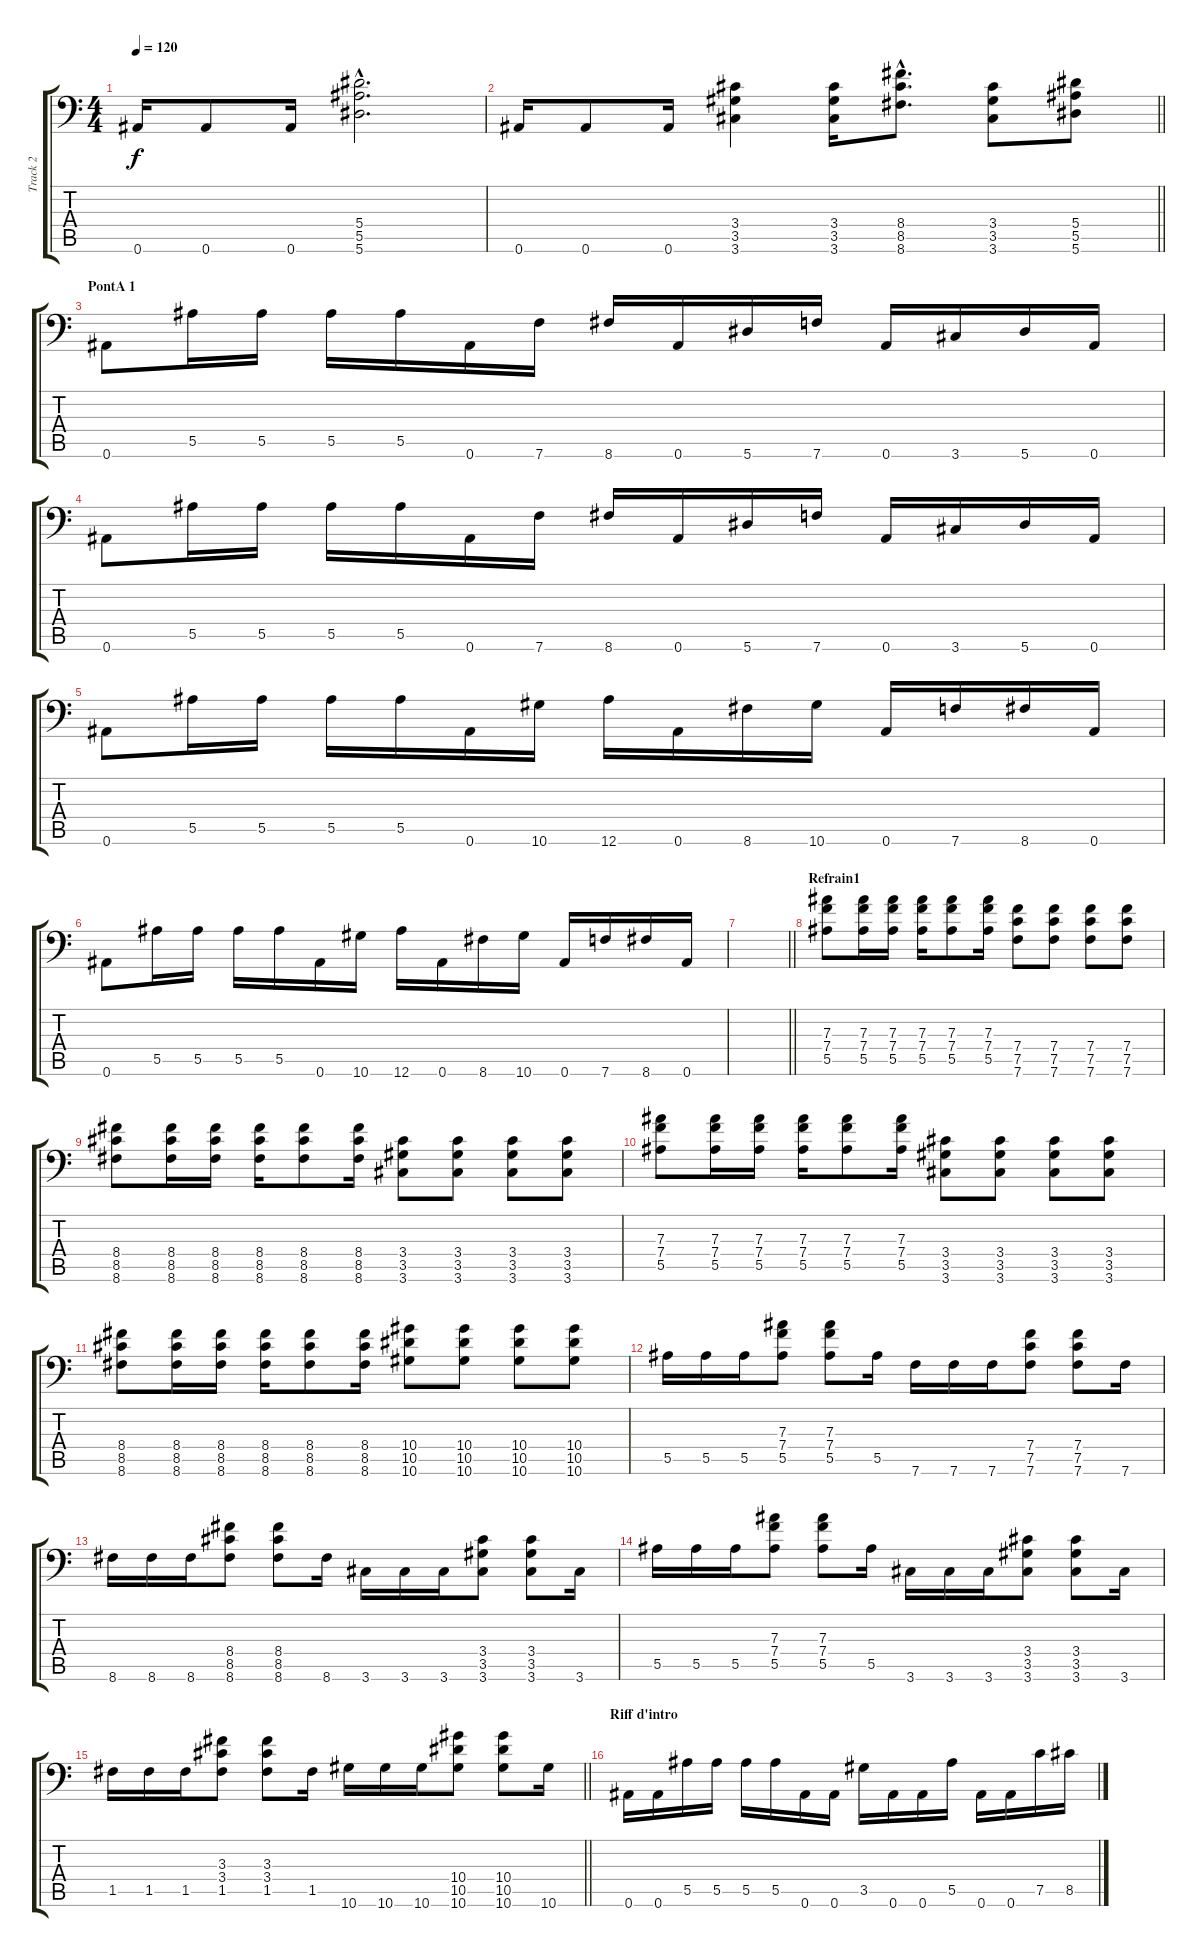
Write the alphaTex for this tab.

\track ("Track 2" "Track 2") {instrument overdrivenguitar}
\staff {score tabs}
\tuning (C4 G3 Eb3 Bb2 F2 Bb1) {hide}
\ts (4 4)
\tempo 120
\clef f4
\ks c
0.6.16{dy f} 0.6.8 0.6.16 (5.4{hac} 5.5{hac} 5.6{hac}).2{d} |
\barLineRight lightlight
0.6.16 0.6.8 0.6.16 (3.4 3.5 3.6).4 (3.4 3.5 3.6).16 (8.4{hac} 8.5{hac} 8.6{hac}).8{d} (3.4 3.5 3.6).8 (5.4 5.5 5.6).8 |
\section ("" "PontA 1")
0.6.8 5.5.16 5.5.16 5.5.16 5.5.16 0.6.16 7.6.16 8.6.16 0.6.16 5.6.16 7.6.16 0.6.16 3.6.16 5.6.16 0.6.16 |
0.6.8 5.5.16 5.5.16 5.5.16 5.5.16 0.6.16 7.6.16 8.6.16 0.6.16 5.6.16 7.6.16 0.6.16 3.6.16 5.6.16 0.6.16 |
0.6.8 5.5.16 5.5.16 5.5.16 5.5.16 0.6.16 10.6.16 12.6.16 0.6.16 8.6.16 10.6.16 0.6.16 7.6.16 8.6.16 0.6.16 |
0.6.8 5.5.16 5.5.16 5.5.16 5.5.16 0.6.16 10.6.16 12.6.16 0.6.16 8.6.16 10.6.16 0.6.16 7.6.16 8.6.16 0.6.16 |
\barLineRight lightlight
|
\section ("" "Refrain1")
(7.3 7.4 5.5).8 (7.3 7.4 5.5).16 (7.3 7.4 5.5).16 (7.3 7.4 5.5).16 (7.3 7.4 5.5).8 (7.3 7.4 5.5).16 (7.4 7.5 7.6).8 (7.4 7.5 7.6).8 (7.4 7.5 7.6).8 (7.4 7.5 7.6).8 |
(8.4 8.5 8.6).8 (8.4 8.5 8.6).16 (8.4 8.5 8.6).16 (8.4 8.5 8.6).16 (8.4 8.5 8.6).8 (8.4 8.5 8.6).16 (3.4 3.5 3.6).8 (3.4 3.5 3.6).8 (3.4 3.5 3.6).8 (3.4 3.5 3.6).8 |
(7.3 7.4 5.5).8 (7.3 7.4 5.5).16 (7.3 7.4 5.5).16 (7.3 7.4 5.5).16 (7.3 7.4 5.5).8 (7.3 7.4 5.5).16 (3.4 3.5 3.6).8 (3.4 3.5 3.6).8 (3.4 3.5 3.6).8 (3.4 3.5 3.6).8 |
(8.4 8.5 8.6).8 (8.4 8.5 8.6).16 (8.4 8.5 8.6).16 (8.4 8.5 8.6).16 (8.4 8.5 8.6).8 (8.4 8.5 8.6).16 (10.4 10.5 10.6).8 (10.4 10.5 10.6).8 (10.4 10.5 10.6).8 (10.4 10.5 10.6).8 |
5.5.16 5.5.16 5.5.16 (7.3 7.4 5.5).8 (7.3 7.4 5.5).8 5.5.16 7.6.16 7.6.16 7.6.16 (7.4 7.5 7.6).8 (7.4 7.5 7.6).8 7.6.16 |
8.6.16 8.6.16 8.6.16 (8.4 8.5 8.6).8 (8.4 8.5 8.6).8 8.6.16 3.6.16 3.6.16 3.6.16 (3.4 3.5 3.6).8 (3.4 3.5 3.6).8 3.6.16 |
5.5.16 5.5.16 5.5.16 (7.3 7.4 5.5).8 (7.3 7.4 5.5).8 5.5.16 3.6.16 3.6.16 3.6.16 (3.4 3.5 3.6).8 (3.4 3.5 3.6).8 3.6.16 |
\barLineRight lightlight
1.5.16 1.5.16 1.5.16 (3.3 3.4 1.5).8 (3.3 3.4 1.5).8 1.5.16 10.6.16 10.6.16 10.6.16 (10.4 10.5 10.6).8 (10.4 10.5 10.6).8 10.6.16 |
\section ("" "Riff d'intro")
0.6.16 0.6.16 5.5.16 5.5.16 5.5.16 5.5.16 0.6.16 0.6.16 3.5.16 0.6.16 0.6.16 5.5.16 0.6.16 0.6.16 7.5.16 8.5.16
